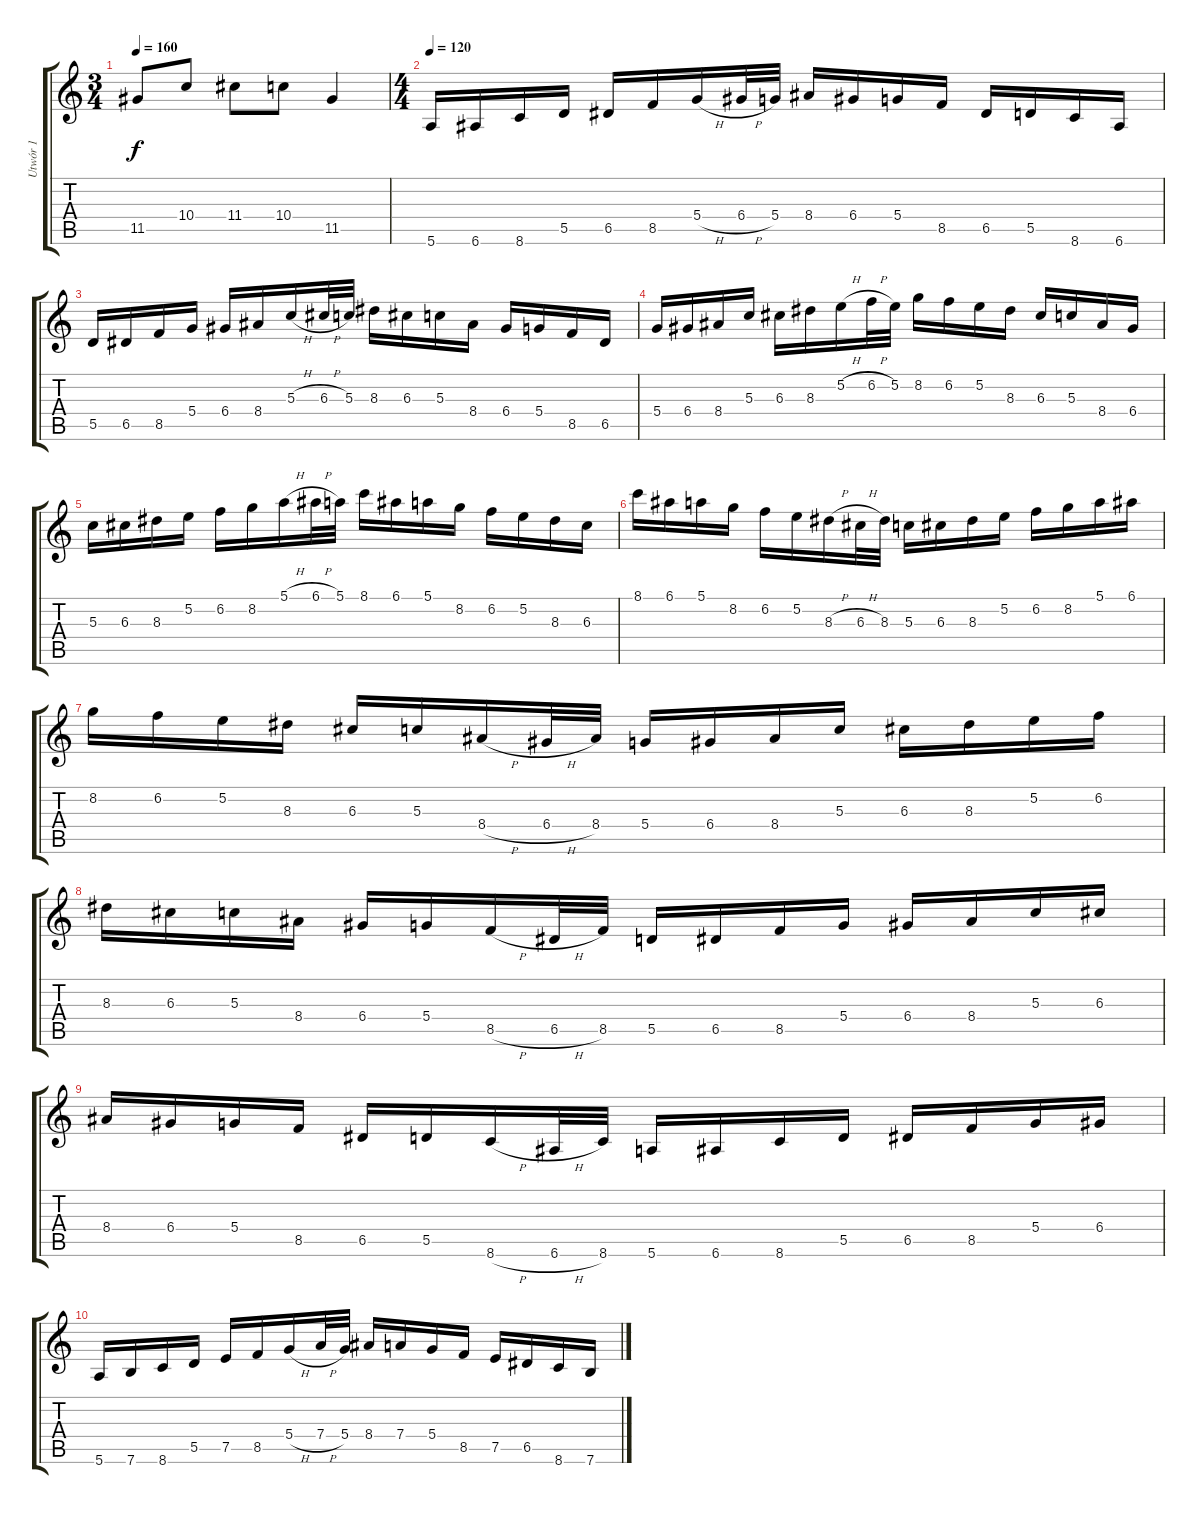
\track ("Utwór 1" "Utwór 1") {instrument distortionguitar}
\staff {score tabs}
\tuning (E4 B3 G3 D3 A2 E2) {hide}
\ts (3 4)
\tempo 160
\clef g2
\ks c
11.5.8{dy f} 10.4.8 11.4.8 10.4.8 11.5.4 |
\ts (4 4)
\tempo 120
5.6.16 6.6.16 8.6.16 5.5.16 6.5.16 8.5.16 5.4{h}.16 6.4{h}.32 5.4.32 8.4.16 6.4.16 5.4.16 8.5.16 6.5.16 5.5.16 8.6.16 6.6.16 |
5.5.16 6.5.16 8.5.16 5.4.16 6.4.16 8.4.16 5.3{h}.16 6.3{h}.32 5.3.32 8.3.16 6.3.16 5.3.16 8.4.16 6.4.16 5.4.16 8.5.16 6.5.16 |
5.4.16 6.4.16 8.4.16 5.3.16 6.3.16 8.3.16 5.2{h}.16 6.2{h}.32 5.2.32 8.2.16 6.2.16 5.2.16 8.3.16 6.3.16 5.3.16 8.4.16 6.4.16 |
5.3.16 6.3.16 8.3.16 5.2.16 6.2.16 8.2.16 5.1{h}.16 6.1{h}.32 5.1.32 8.1.16 6.1.16 5.1.16 8.2.16 6.2.16 5.2.16 8.3.16 6.3.16 |
8.1.16 6.1.16 5.1.16 8.2.16 6.2.16 5.2.16 8.3{h}.16 6.3{h}.32 8.3.32 5.3.16 6.3.16 8.3.16 5.2.16 6.2.16 8.2.16 5.1.16 6.1.16 |
8.2.16 6.2.16 5.2.16 8.3.16 6.3.16 5.3.16 8.4{h}.16 6.4{h}.32 8.4.32 5.4.16 6.4.16 8.4.16 5.3.16 6.3.16 8.3.16 5.2.16 6.2.16 |
8.3.16 6.3.16 5.3.16 8.4.16 6.4.16 5.4.16 8.5{h}.16 6.5{h}.32 8.5.32 5.5.16 6.5.16 8.5.16 5.4.16 6.4.16 8.4.16 5.3.16 6.3.16 |
8.4.16 6.4.16 5.4.16 8.5.16 6.5.16 5.5.16 8.6{h}.16 6.6{h}.32 8.6.32 5.6.16 6.6.16 8.6.16 5.5.16 6.5.16 8.5.16 5.4.16 6.4.16 |
5.6.16 7.6.16 8.6.16 5.5.16 7.5.16 8.5.16 5.4{h}.16 7.4{h}.32 5.4.32 8.4.16 7.4.16 5.4.16 8.5.16 7.5.16 6.5.16 8.6.16 7.6.16
